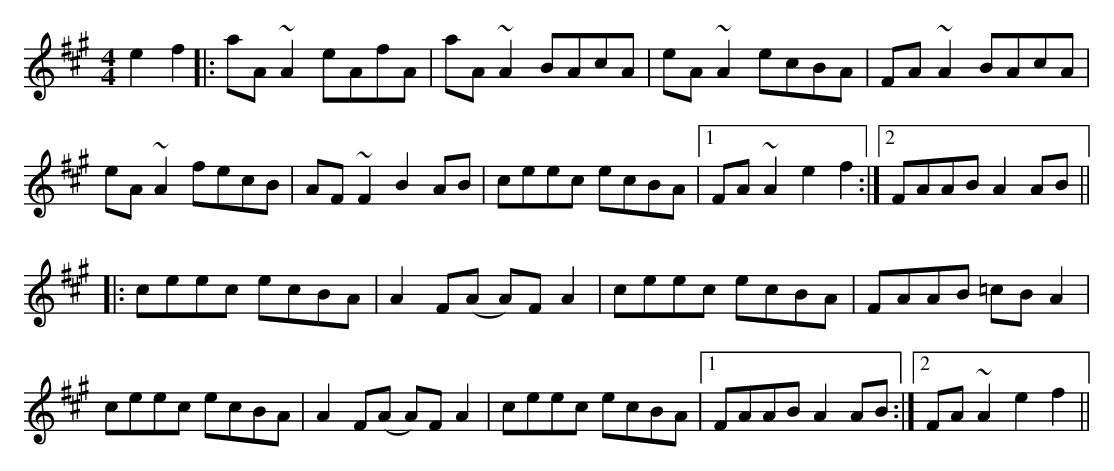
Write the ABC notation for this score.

X:1
M:4/4
K:A
e2f2 |: aA~A2 eAfA | aA~A2 BAcA| eA~A2 ecBA | FA~A2 BAcA |
eA~A2 fecB | AF~F2 B2AB | ceec ecBA |1 FA~A2 e2f2 :|2 FAAB A2AB ||
|: ceec ecBA | A2F(A A)FA2 | ceec ecBA | FAAB =cBA2 |
ceec ecBA | A2F(A A)FA2 | ceec ecBA |1 FAAB A2AB :|2 FA~A2 e2f2 ||
